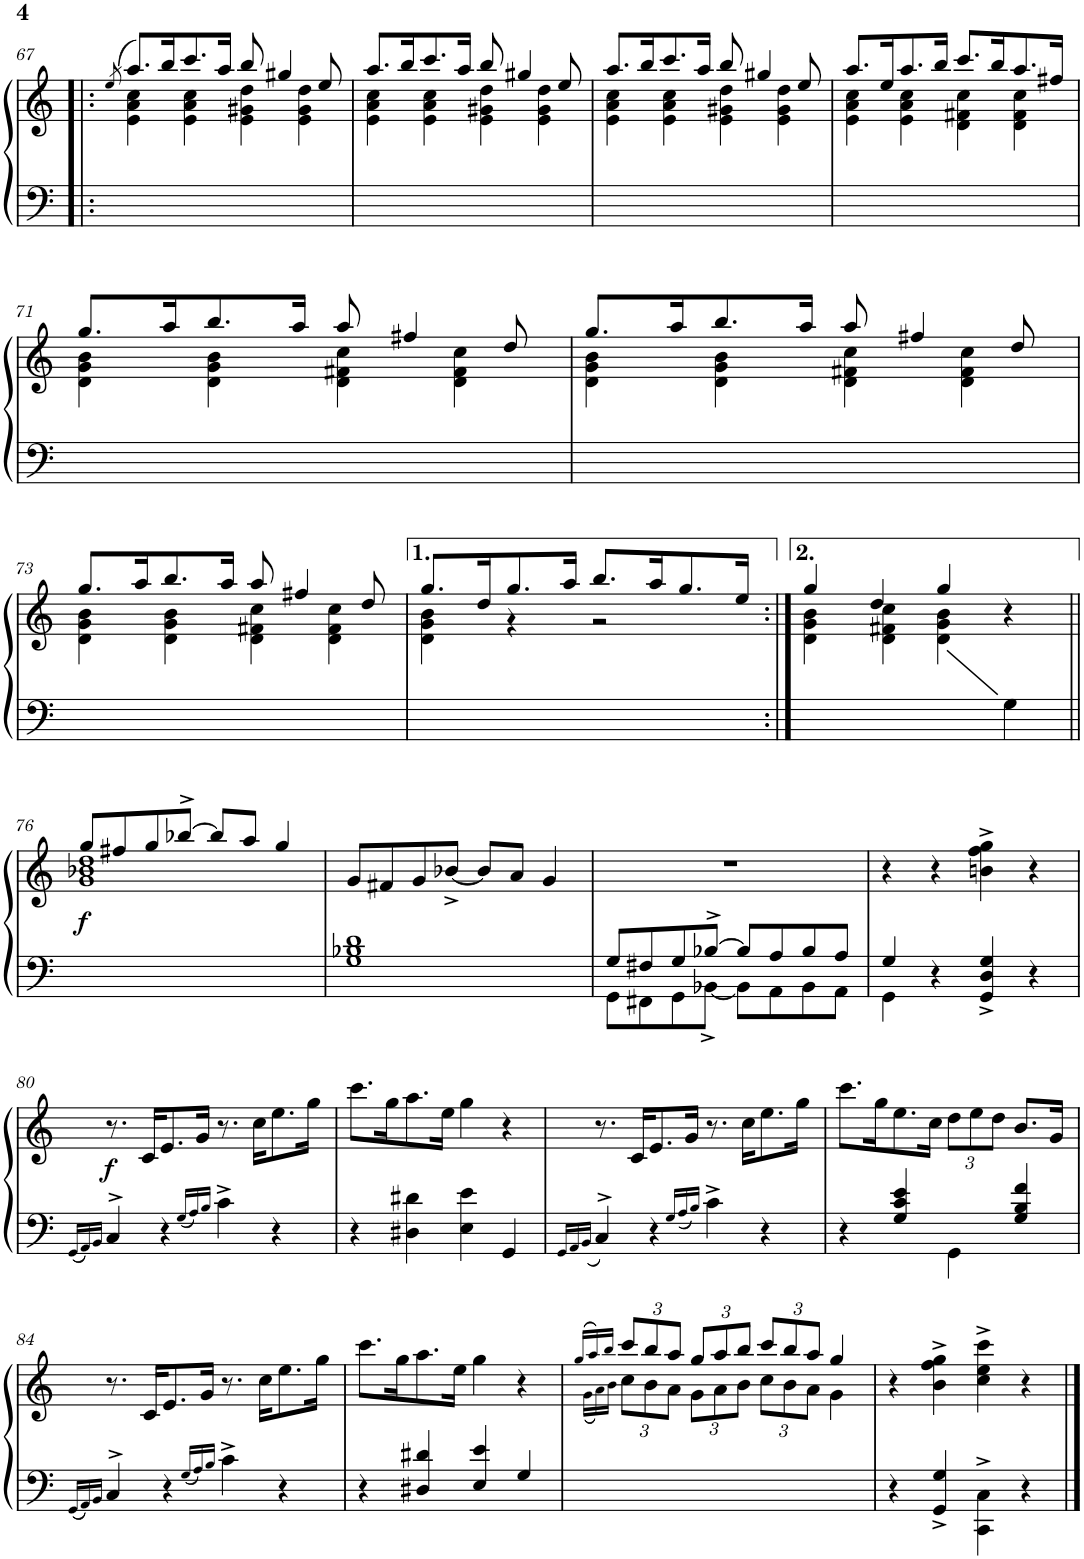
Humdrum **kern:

**kern	**kern	**dynam
*part1	*part1	*part1
*staff2	*staff1	*staff1/2
*I"Piano	*	*
*I'Pno.	*	*
!!LO:PB:g=z
*clefF4	*clefG2	*
*k[]	*k[]	*
*M2/2	*M2/2	*
*met(c|)	*met(c|)	*
=67!|:	=67!|:	=67!|:
.	(8qee/	.
*	*^	*
1ryy	8.aa/L)	4e\ 4a\ 4cc\	.
.	16bb/K	.	.
.	8.ccc/	4e\ 4a\ 4cc\	.
.	16aa/Jk	.	.
.	8bb/	4e\ 4g#X\ 4dd\	.
.	4gg#X/	.	.
.	.	4e\ 4g#\ 4dd\	.
.	8ee/	.	.
=68	=68	=68	=68
1ryy	8.aa/L	4e\ 4a\ 4cc\	.
.	16bb/K	.	.
.	8.ccc/	4e\ 4a\ 4cc\	.
.	16aa/Jk	.	.
.	8bb/	4e\ 4g#X\ 4dd\	.
.	4gg#X/	.	.
.	.	4e\ 4g#\ 4dd\	.
.	8ee/	.	.
=69	=69	=69	=69
1ryy	8.aa/L	4e\ 4a\ 4cc\	.
.	16bb/K	.	.
.	8.ccc/	4e\ 4a\ 4cc\	.
.	16aa/Jk	.	.
.	8bb/	4e\ 4g#X\ 4dd\	.
.	4gg#X/	.	.
.	.	4e\ 4g#\ 4dd\	.
.	8ee/	.	.
=70	=70	=70	=70
1ryy	8.aa/L	4e\ 4a\ 4cc\	.
.	16ee/K	.	.
.	8.aa/	4e\ 4a\ 4cc\	.
.	16bb/Jk	.	.
.	8.ccc/L	4d\ 4f#X\ 4cc\	.
.	16bb/K	.	.
.	8.aa/	4d\ 4f#\ 4cc\	.
.	16ff#X/Jk	.	.
!!LO:LB:g=z	!!
=71	=71	=71	=71
1ryy	8.gg/L	4d\ 4g\ 4b\	.
.	16aa/K	.	.
.	8.bb/	4d\ 4g\ 4b\	.
.	16aa/Jk	.	.
.	8aa/	4d\ 4f#X\ 4cc\	.
.	4ff#X/	.	.
.	.	4d\ 4f#\ 4cc\	.
.	8dd/	.	.
=72	=72	=72	=72
1ryy	8.gg/L	4d\ 4g\ 4b\	.
.	16aa/K	.	.
.	8.bb/	4d\ 4g\ 4b\	.
.	16aa/Jk	.	.
.	8aa/	4d\ 4f#X\ 4cc\	.
.	4ff#X/	.	.
.	.	4d\ 4f#\ 4cc\	.
.	8dd/	.	.
!!LO:LB:g=z	!!
=73	=73	=73	=73
1ryy	8.gg/L	4d\ 4g\ 4b\	.
.	16aa/K	.	.
.	8.bb/	4d\ 4g\ 4b\	.
.	16aa/Jk	.	.
.	8aa/	4d\ 4f#X\ 4cc\	.
.	4ff#X/	.	.
.	.	4d\ 4f#\ 4cc\	.
.	8dd/	.	.
=74	=74	=74	=74
1ryy	8.gg/L	4d\ 4g\ 4b\	.
.	16dd/K	.	.
.	8.gg/	4r	.
.	16aa/Jk	.	.
.	8.bb/L	2r	.
.	16aa/K	.	.
.	8.gg/	.	.
.	16ee/Jk	.	.
=75:|!	=75:|!	=75:|!	=75:|!
4ryy	4gg/	4d\ 4g\ 4b\	.
2ryy	4dd/	4d\ 4f#X\ 4cc\	.
.	4gg/	4d\ 4g\ 4b\	.
4G\	4r	4ryy	.
!!LO:LB:g=z	!!
=76||	=76||	=76||	=76||
!	!	!	!LO:DY:b
1ryy	8gg/L	1g 1b-X 1dd	f
.	8ff#X/	.	.
.	8gg/	.	.
.	[8bb-X^/J	.	.
.	8bb-/L]	.	.
.	8aa/J	.	.
.	4gg/	.	.
*	*v	*v	*
=77	=77	=77
1G 1B-X 1d	8g/L	.
.	8f#X/	.
.	8g/	.
.	[8b-X^/J	.
.	8b-/L]	.
.	8a/J	.
.	4g/	.
=78	=78	=78
*^	*	*
8G/L	8GG\L	1r	.
8F#X/	8FF#X\	.	.
8G/	8GG\	.	.
[8B-X^/J	[8BB-X^\J	.	.
8B-/L]	8BB-\L]	.	.
8A/	8AA\	.	.
8B-/	8BB-\	.	.
8A/J	8AA\J	.	.
=79	=79	=79	=79
4G/	4GG\	4r	.
4r	2.ryy	4r	.
4GG/^ 4D/^ 4G/^	.	4bn\^ 4ff\^ 4gg\^	.
4r	.	4r	.
*v	*v	*	*
!!LO:LB:g=z
=80	=80	=80
16qGG/LL	.	.
16qAA/	.	.
16qBB/JJ	.	.
!	!	!LO:DY:b
4C^>/	8.r	f
.	16c/KL	.
4r	8.e/	.
.	16g/Jk	.
16qG/LL	.	.
16qA/	.	.
16qB/JJ	.	.
4c^\	8.r	.
.	16cc\KL	.
4r	8.ee\	.
.	16gg\Jk	.
=81	=81	=81
4r	8.ccc\L	.
.	16gg\K	.
4D#X\ 4d#X\	8.aa\	.
.	16ee\Jk	.
4E\ 4e\	4gg\	.
4GG/	4r	.
=82	=82	=82
16qGG/LL	.	.
16qAA/	.	.
16qBB/JJ	.	.
4C^>/	8.r	.
.	16c/KL	.
4r	8.e/	.
.	16g/Jk	.
16qG/LL	.	.
16qA/	.	.
16qB/JJ	.	.
4c^\	8.r	.
.	16cc\KL	.
4r	8.ee\	.
.	16gg\Jk	.
=83	=83	=83
4r	8.ccc\L	.
.	16gg\K	.
4G/ 4c/ 4e/	8.ee\	.
.	16cc\Jk	.
*	*Xbrackettup	*
4GG\	12dd\L	.
.	12ee\	.
.	12dd\J	.
4G/ 4B/ 4f/	8.b/L	.
.	16g/Jk	.
!!LO:LB:g=z
=84	=84	=84
16qGG/LL	.	.
16qAA/	.	.
16qBB/JJ	.	.
4C^>/	8.r	.
.	16c/KL	.
4r	8.e/	.
.	16g/Jk	.
16qG/LL	.	.
16qA/	.	.
16qB/JJ	.	.
4c^\	8.r	.
.	16cc\KL	.
4r	8.ee\	.
.	16gg\Jk	.
=85	=85	=85
4r	8.ccc\L	.
.	16gg\K	.
4D#X/ 4d#X/	8.aa\	.
.	16ee\Jk	.
4E/ 4e/	4gg\	.
4G/	4r	.
=86	=86	=86
*	*^	*
.	(16qgg/LL	(16qg\LL	.
.	16qaa/)	16qa\)	.
.	16qbb/JJ	16qb\JJ	.
1ryy	12ccc/L	12cc\L	.
.	12bb/	12b\	.
.	12aa/J	12a\J	.
.	12gg/L	12g\L	.
.	12aa/	12a\	.
.	12bb/J	12b\J	.
.	12ccc/L	12cc\L	.
.	12bb/	12b\	.
.	12aa/J	12a\J	.
.	4gg/	4g\	.
*	*v	*v	*
=87	=87	=87
4r	4r	.
4GG/^ 4G/^	4b\^ 4ff\^ 4gg\^	.
4CC\^ 4C\^	4cc\^ 4ee\^ 4ccc\^	.
4r	4r	.
==	==	==
*-	*-	*-
